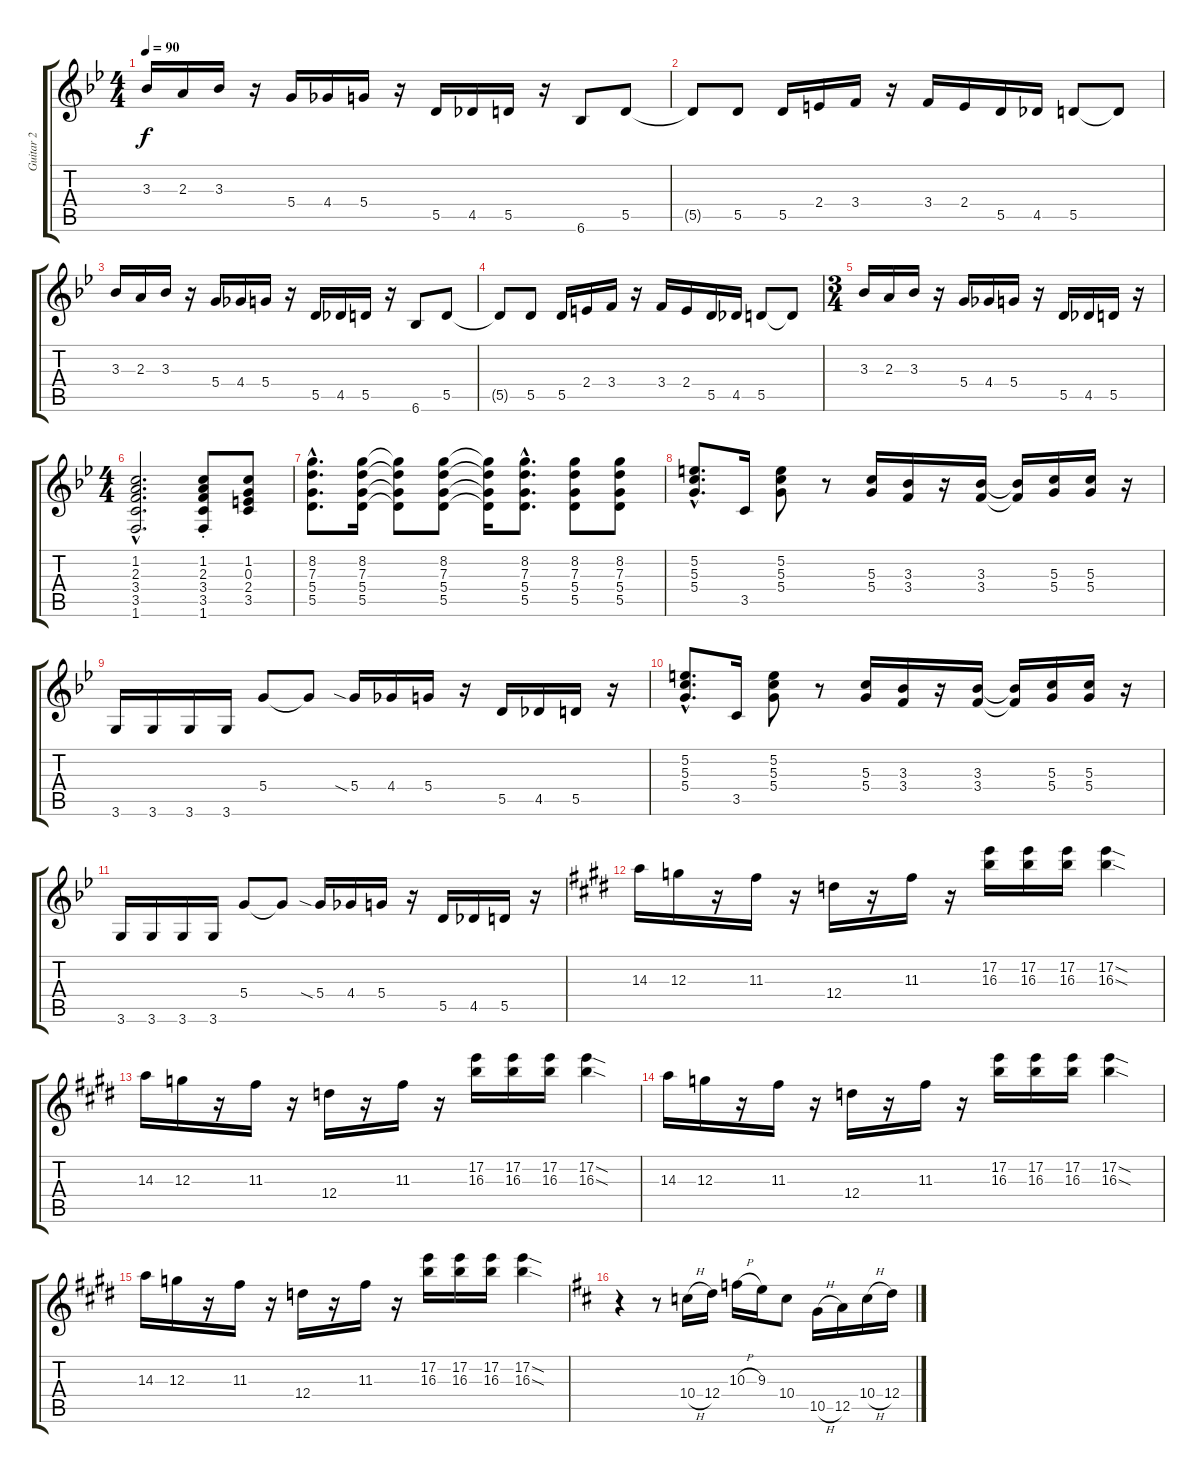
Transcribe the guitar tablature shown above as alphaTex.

\track ("Guitar 2" "Guitar 2") {instrument electricguitarmuted}
\staff {score tabs}
\tuning (E4 B3 G3 D3 A2 E2) {hide}
\ts (4 4)
\tempo 90
\clef g2
\ks bb
3.3.16{dy f} 2.3.16 3.3.16 r.16 5.4.16 4.4.16 5.4.16 r.16 5.5.16 4.5.16 5.5.16 r.16 6.6.8 5.5.8 |
5.5{t}.8 5.5.8 5.5.16 2.4.16 3.4.16 r.16 3.4.16 2.4.16 5.5.16 4.5.16 5.5.8 5.5{t}.8 |
3.3.16 2.3.16 3.3.16 r.16 5.4.16 4.4.16 5.4.16 r.16 5.5.16 4.5.16 5.5.16 r.16 6.6.8 5.5.8 |
5.5{t}.8 5.5.8 5.5.16 2.4.16 3.4.16 r.16 3.4.16 2.4.16 5.5.16 4.5.16 5.5.8 5.5{t}.8 |
\ts (3 4)
3.3.16 2.3.16 3.3.16 r.16 5.4.16 4.4.16 5.4.16 r.16 5.5.16 4.5.16 5.5.16 r.16 |
\ts (4 4)
(1.2{hac} 2.3{hac} 3.4{hac} 3.5{hac} 1.6{hac}).2{d} (1.2{st} 2.3{st} 3.4{st} 3.5{st} 1.6{st}).8 (1.2 0.3 2.4 3.5).8 |
(8.2{hac} 7.3{hac} 5.4{hac} 5.5{hac}).8{d} (8.2 7.3 5.4 5.5).16 (8.2{t} 7.3{t} 5.4{t} 5.5{t}).8 (8.2 7.3 5.4 5.5).8 (8.2{t} 7.3{t} 5.4{t} 5.5{t}).16 (8.2{hac} 7.3{hac} 5.4{hac} 5.5{hac}).8{d} (8.2 7.3 5.4 5.5).8 (8.2 7.3 5.4 5.5).8 |
(5.2{hac} 5.3{hac} 5.4{hac}).8{d} 3.5.16 (5.2 5.3 5.4).8 r.8 (5.3 5.4).16 (3.3 3.4).16 r.16 (3.3 3.4).16 (3.3{t} 3.4{t}).16 (5.3 5.4).16 (5.3 5.4).16 r.16 |
3.6.16 3.6.16 3.6.16 3.6.16 5.4.8 5.4{t}.8 5.4{sia}.16 4.4.16 5.4.16 r.16 5.5.16 4.5.16 5.5.16 r.16 |
(5.2{hac} 5.3{hac} 5.4{hac}).8{d} 3.5.16 (5.2 5.3 5.4).8 r.8 (5.3 5.4).16 (3.3 3.4).16 r.16 (3.3 3.4).16 (3.3{t} 3.4{t}).16 (5.3 5.4).16 (5.3 5.4).16 r.16 |
3.6.16 3.6.16 3.6.16 3.6.16 5.4.8 5.4{t}.8 5.4{sia}.16 4.4.16 5.4.16 r.16 5.5.16 4.5.16 5.5.16 r.16 |
\ks e
14.3.16 12.3.16 r.16 11.3.16 r.16 12.4.16 r.16 11.3.16 r.16 (17.2 16.3).16 (17.2 16.3).16 (17.2 16.3).16 (17.2{sod} 16.3{sod}).4 |
14.3.16 12.3.16 r.16 11.3.16 r.16 12.4.16 r.16 11.3.16 r.16 (17.2 16.3).16 (17.2 16.3).16 (17.2 16.3).16 (17.2{sod} 16.3{sod}).4 |
14.3.16 12.3.16 r.16 11.3.16 r.16 12.4.16 r.16 11.3.16 r.16 (17.2 16.3).16 (17.2 16.3).16 (17.2 16.3).16 (17.2{sod} 16.3{sod}).4 |
14.3.16 12.3.16 r.16 11.3.16 r.16 12.4.16 r.16 11.3.16 r.16 (17.2 16.3).16 (17.2 16.3).16 (17.2 16.3).16 (17.2{sod} 16.3{sod}).4 |
\ks d
r.4 r.8 10.4{h}.16 12.4.16 10.3{h}.16 9.3.16 10.4.8 10.5{h}.16 12.5.16 10.4{h}.16 12.4.16
